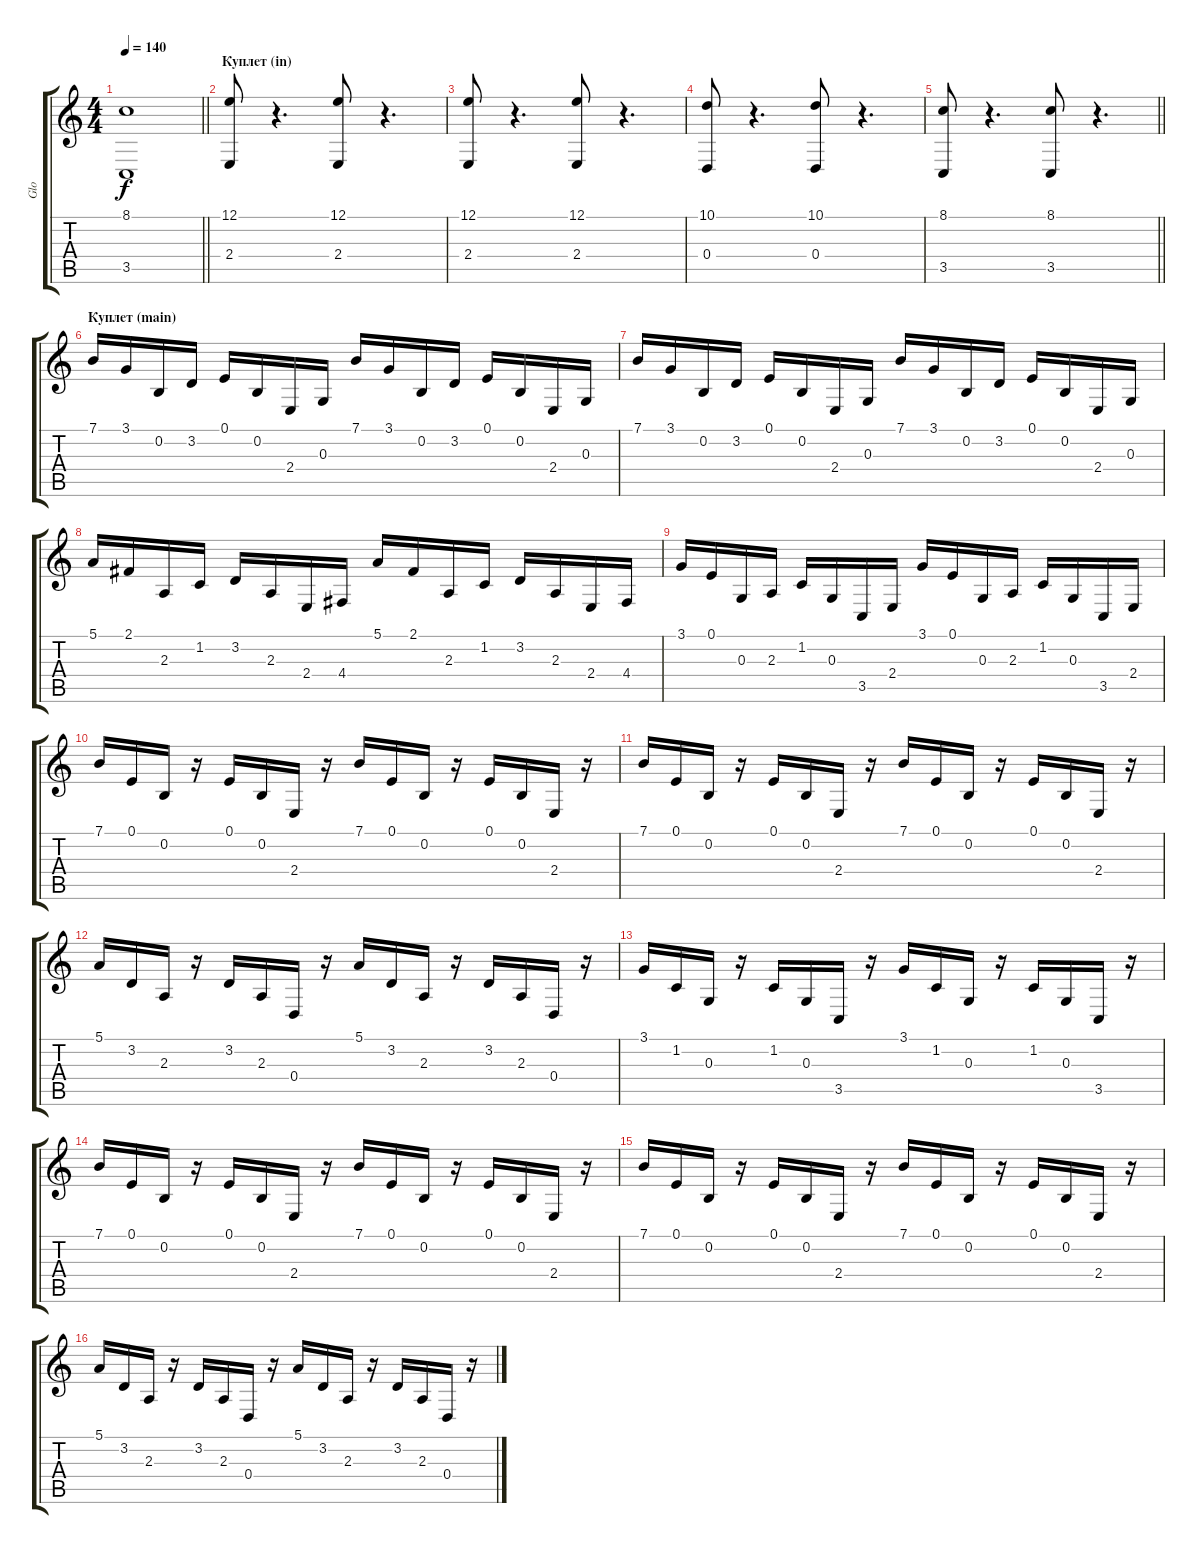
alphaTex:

\track ("Glo" "Glo") {instrument lead2sawtooth}
\staff {score tabs}
\tuning (E4 B3 G3 D3 A2 E2) {hide}
\ts (4 4)
\tempo 140
\clef g2
\barLineRight lightlight
\ks c
(8.1 3.5).1{dy f} |
\section ("" "Куплет (in)")
(12.1 2.4).8 r.4{d} (12.1 2.4).8 r.4{d} |
(12.1 2.4).8 r.4{d} (12.1 2.4).8 r.4{d} |
(10.1 0.4).8 r.4{d} (10.1 0.4).8 r.4{d} |
\barLineRight lightlight
(8.1 3.5).8 r.4{d} (8.1 3.5).8 r.4{d} |
\section ("" "Куплет (main)")
7.1.16 3.1.16 0.2.16 3.2.16 0.1.16 0.2.16 2.4.16 0.3.16 7.1.16 3.1.16 0.2.16 3.2.16 0.1.16 0.2.16 2.4.16 0.3.16 |
7.1.16 3.1.16 0.2.16 3.2.16 0.1.16 0.2.16 2.4.16 0.3.16 7.1.16 3.1.16 0.2.16 3.2.16 0.1.16 0.2.16 2.4.16 0.3.16 |
5.1.16 2.1.16 2.3.16 1.2.16 3.2.16 2.3.16 2.4.16 4.4.16 5.1.16 2.1.16 2.3.16 1.2.16 3.2.16 2.3.16 2.4.16 4.4.16 |
3.1.16 0.1.16 0.3.16 2.3.16 1.2.16 0.3.16 3.5.16 2.4.16 3.1.16 0.1.16 0.3.16 2.3.16 1.2.16 0.3.16 3.5.16 2.4.16 |
7.1.16 0.1.16 0.2.16 r.16 0.1.16 0.2.16 2.4.16 r.16 7.1.16 0.1.16 0.2.16 r.16 0.1.16 0.2.16 2.4.16 r.16 |
7.1.16 0.1.16 0.2.16 r.16 0.1.16 0.2.16 2.4.16 r.16 7.1.16 0.1.16 0.2.16 r.16 0.1.16 0.2.16 2.4.16 r.16 |
5.1.16 3.2.16 2.3.16 r.16 3.2.16 2.3.16 0.4.16 r.16 5.1.16 3.2.16 2.3.16 r.16 3.2.16 2.3.16 0.4.16 r.16 |
3.1.16 1.2.16 0.3.16 r.16 1.2.16 0.3.16 3.5.16 r.16 3.1.16 1.2.16 0.3.16 r.16 1.2.16 0.3.16 3.5.16 r.16 |
7.1.16 0.1.16 0.2.16 r.16 0.1.16 0.2.16 2.4.16 r.16 7.1.16 0.1.16 0.2.16 r.16 0.1.16 0.2.16 2.4.16 r.16 |
7.1.16 0.1.16 0.2.16 r.16 0.1.16 0.2.16 2.4.16 r.16 7.1.16 0.1.16 0.2.16 r.16 0.1.16 0.2.16 2.4.16 r.16 |
5.1.16 3.2.16 2.3.16 r.16 3.2.16 2.3.16 0.4.16 r.16 5.1.16 3.2.16 2.3.16 r.16 3.2.16 2.3.16 0.4.16 r.16
